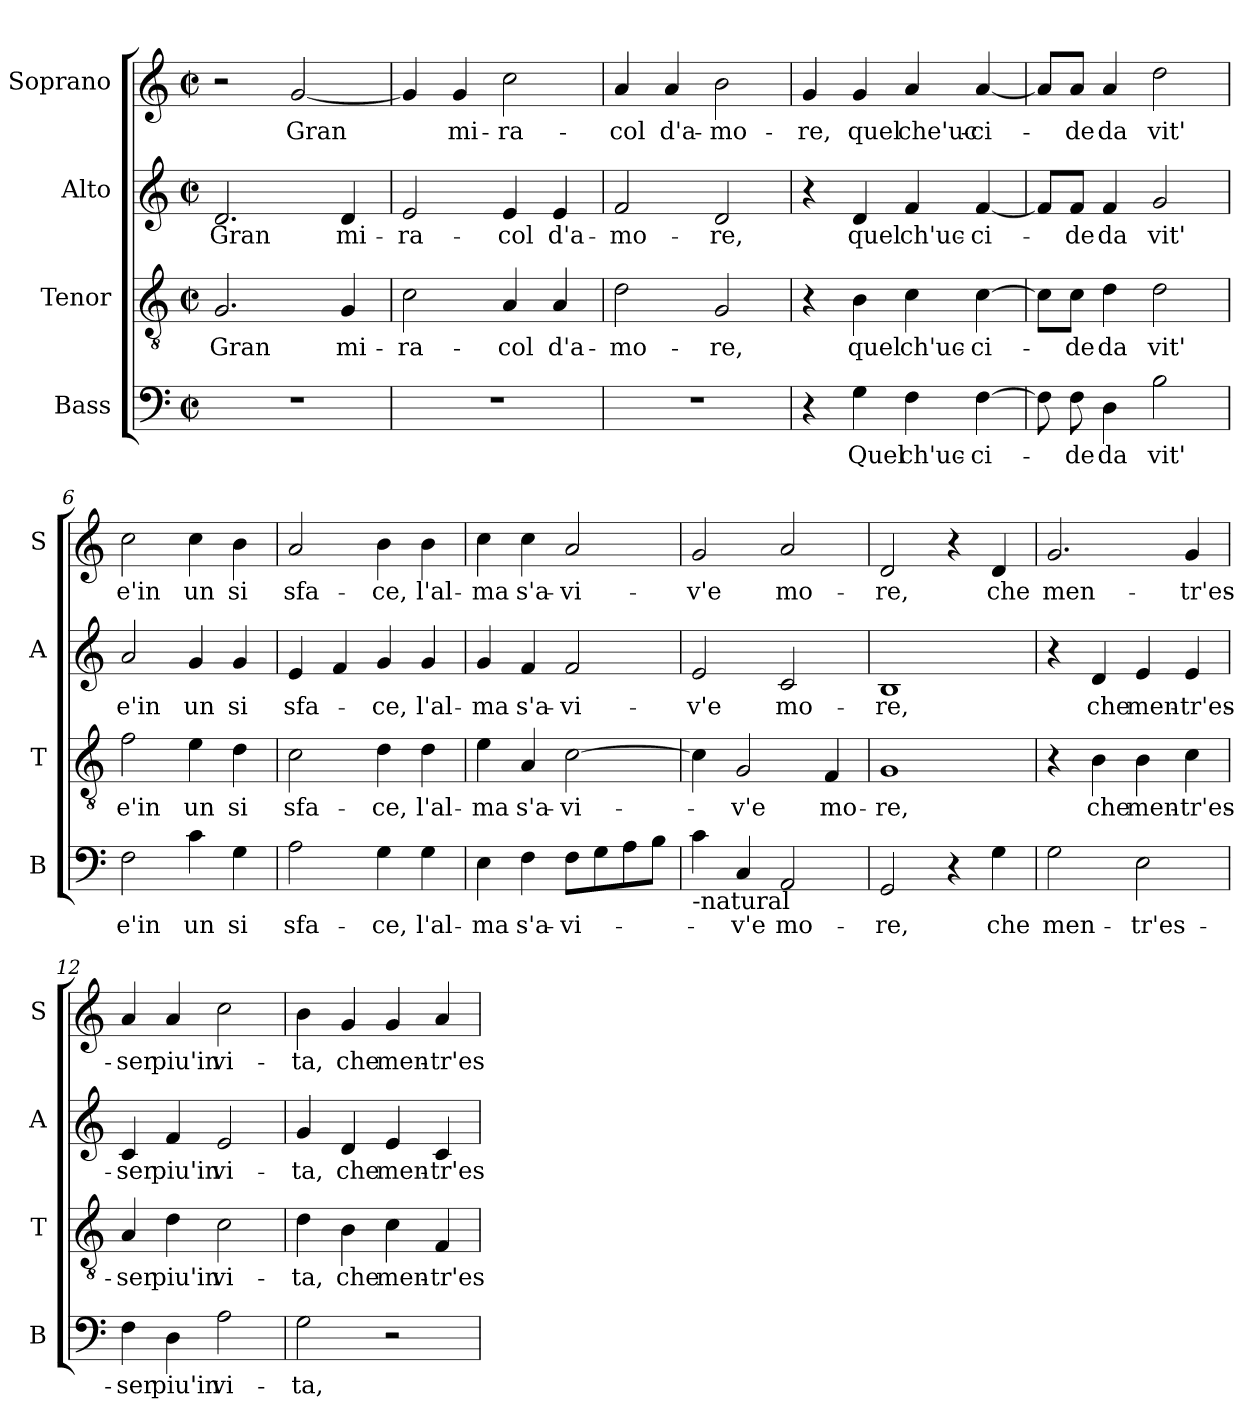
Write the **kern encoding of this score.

**kern	**text	**kern	**text	**kern	**text	**kern	**text
*part4	*part4	*part3	*part3	*part2	*part2	*part1	*part1
*staff4	*staff4	*staff3	*staff3	*staff2	*staff2	*staff1	*staff1
*I"Bass	*	*I"Tenor	*	*I"Alto	*	*I"Soprano	*
*I'B	*	*I'T	*	*I'A	*	*I'S	*
*clefF4	*	*clefGv2	*	*clefG2	*	*clefG2	*
*k[]	*	*k[]	*	*k[]	*	*k[]	*
*C:	*	*C:	*	*C:	*	*C:	*
*M2/2	*	*M2/2	*	*M2/2	*	*M2/2	*
*met(c|)	*	*met(c|)	*	*met(c|)	*	*met(c|)	*
=1	=1	=1	=1	=1	=1	=1	=1
!	!	!	!LO:LY:b	!	!LO:LY:b	!	!
1r	.	2.G/	Gran	2.d/	Gran	2r	.
!	!	!	!	!	!	!	!LO:LY:b
.	.	.	.	.	.	[2g/	Gran
!	!	!	!LO:LY:b	!	!LO:LY:b	!	!
.	.	4G/	mi-	4d/	mi-	.	.
=2	=2	=2	=2	=2	=2	=2	=2
!	!	!	!LO:LY:b	!	!LO:LY:b	!	!
1r	.	2c\	-ra-	2e/	-ra-	4g/]	.
!	!	!	!	!	!	!	!LO:LY:b
.	.	.	.	.	.	4g/	mi-
!	!	!	!LO:LY:b	!	!LO:LY:b	!	!LO:LY:b
.	.	4A/	-col	4e/	-col	2cc\	-ra-
!	!	!	!LO:LY:b	!	!LO:LY:b	!	!
.	.	4A/	d'a-	4e/	d'a-	.	.
=3	=3	=3	=3	=3	=3	=3	=3
!	!	!	!LO:LY:b	!	!LO:LY:b	!	!LO:LY:b
1r	.	2d\	-mo-	2f/	-mo-	4a/	-col
!	!	!	!	!	!	!	!LO:LY:b
.	.	.	.	.	.	4a/	d'a-
!	!	!	!LO:LY:b	!	!LO:LY:b	!	!LO:LY:b
.	.	2G/	-re,	2d/	-re,	2b\	-mo-
=4	=4	=4	=4	=4	=4	=4	=4
!	!	!	!	!	!	!	!LO:LY:b
4r	.	4r	.	4r	.	4g/	-re,
!	!LO:LY:b	!	!LO:LY:b	!	!LO:LY:b	!	!LO:LY:b
4G\	Quel	4B\	quel	4d/	quel	4g/	quel
!	!LO:LY:b	!	!LO:LY:b	!	!LO:LY:b	!	!LO:LY:b
4F\	ch'uc-	4c\	ch'uc-	4f/	ch'uc-	4a/	che'uc-
!	!LO:LY:b	!	!LO:LY:b	!	!LO:LY:b	!	!LO:LY:b
[4F\	-ci-	[4c\	-ci-	[4f/	-ci-	[4a/	-ci-
=5	=5	=5	=5	=5	=5	=5	=5
8F\]	.	8c\L]	.	8f/L]	.	8a/L]	.
!	!LO:LY:b	!	!LO:LY:b	!	!LO:LY:b	!	!LO:LY:b
8F\	-de	8c\J	-de	8f/J	-de	8a/J	-de
!	!LO:LY:b	!	!LO:LY:b	!	!LO:LY:b	!	!LO:LY:b
4D\	da	4d\	da	4f/	da	4a/	da
!	!LO:LY:b	!	!LO:LY:b	!	!LO:LY:b	!	!LO:LY:b
2B\	vit'	2d\	vit'	2g/	vit'	2dd\	vit'
=6	=6	=6	=6	=6	=6	=6	=6
!	!LO:LY:b	!	!LO:LY:b	!	!LO:LY:b	!	!LO:LY:b
2F\	e'in	2f\	e'in	2a/	e'in	2cc\	e'in
!	!LO:LY:b	!	!LO:LY:b	!	!LO:LY:b	!	!LO:LY:b
4c\	un	4e\	un	4g/	un	4cc\	un
!	!LO:LY:b	!	!LO:LY:b	!	!LO:LY:b	!	!LO:LY:b
4G\	si	4d\	si	4g/	si	4b\	si
!!LO:LB:g=z
=7	=7	=7	=7	=7	=7	=7	=7
!	!LO:LY:b	!	!LO:LY:b	!	!LO:LY:b	!	!LO:LY:b
2A\	sfa-	2c\	sfa-	4e/	sfa-	2a/	sfa-
.	.	.	.	4f/	.	.	.
!	!LO:LY:b	!	!LO:LY:b	!	!LO:LY:b	!	!LO:LY:b
4G\	-ce,	4d\	-ce,	4g/	-ce,	4b\	-ce,
!	!LO:LY:b	!	!LO:LY:b	!	!LO:LY:b	!	!LO:LY:b
4G\	l'al-	4d\	l'al-	4g/	l'al-	4b\	l'al-
=8	=8	=8	=8	=8	=8	=8	=8
!	!LO:LY:b	!	!LO:LY:b	!	!LO:LY:b	!	!LO:LY:b
4E\	-ma	4e\	-ma	4g/	-ma	4cc\	-ma
!	!LO:LY:b	!	!LO:LY:b	!	!LO:LY:b	!	!LO:LY:b
4F\	s'a-	4A/	s'a-	4f/	s'a-	4cc\	s'a-
!	!LO:LY:b	!	!LO:LY:b	!	!LO:LY:b	!	!LO:LY:b
8F\L	-vi-	[2c\	-vi-	2f/	-vi-	2a/	-vi-
8G\	.	.	.	.	.	.	.
8A\	.	.	.	.	.	.	.
8B\J	.	.	.	.	.	.	.
=9	=9	=9	=9	=9	=9	=9	=9
!LO:TX:b:t=-natural	!	!	!	!	!	!	!
!	!	!	!	!	!LO:LY:b	!	!LO:LY:b
4c\	.	4c\]	.	2e/	-v'e	2g/	-v'e
!	!LO:LY:b	!	!LO:LY:b	!	!	!	!
4C/	-v'e	2G/	-v'e	.	.	.	.
!	!LO:LY:b	!	!	!	!LO:LY:b	!	!LO:LY:b
2AA/	mo-	.	.	2c/	mo-	2a/	mo-
!	!	!	!LO:LY:b	!	!	!	!
.	.	4F/	mo-	.	.	.	.
=10	=10	=10	=10	=10	=10	=10	=10
!	!LO:LY:b	!	!LO:LY:b	!	!LO:LY:b	!	!LO:LY:b
2GG/	-re,	1G	-re,	1B	-re,	2d/	-re,
4r	.	.	.	.	.	4r	.
!	!LO:LY:b	!	!	!	!	!	!LO:LY:b
4G\	che	.	.	.	.	4d/	che
=11	=11	=11	=11	=11	=11	=11	=11
!	!LO:LY:b	!	!	!	!	!	!LO:LY:b
2G\	men-	4r	.	4r	.	2.g/	men-
!	!	!	!LO:LY:b	!	!LO:LY:b	!	!
.	.	4B\	che	4d/	che	.	.
!	!LO:LY:b	!	!LO:LY:b	!	!LO:LY:b	!	!
2E\	-tr'es-	4B\	men-	4e/	men-	.	.
!	!	!	!LO:LY:b	!	!LO:LY:b	!	!LO:LY:b
.	.	4c\	-tr'es-	4e/	-tr'es-	4g/	-tr'es-
=12	=12	=12	=12	=12	=12	=12	=12
!	!LO:LY:b	!	!LO:LY:b	!	!LO:LY:b	!	!LO:LY:b
4F\	-ser	4A/	-ser	4c/	-ser	4a/	-ser
!	!LO:LY:b	!	!LO:LY:b	!	!LO:LY:b	!	!LO:LY:b
4D\	piu'in	4d\	piu'in	4f/	piu'in	4a/	piu'in
!	!LO:LY:b	!	!LO:LY:b	!	!LO:LY:b	!	!LO:LY:b
2A\	vi-	2c\	vi-	2e/	vi-	2cc\	vi-
!!LO:LB:g=z
=13	=13	=13	=13	=13	=13	=13	=13
!	!LO:LY:b	!	!LO:LY:b	!	!LO:LY:b	!	!LO:LY:b
2G\	-ta,	4d\	-ta,	4g/	-ta,	4b\	-ta,
!	!	!	!LO:LY:b	!	!LO:LY:b	!	!LO:LY:b
.	.	4B\	che	4d/	che	4g/	che
!	!	!	!LO:LY:b	!	!LO:LY:b	!	!LO:LY:b
2r	.	4c\	men-	4e/	men-	4g/	men-
!	!	!	!LO:LY:b	!	!LO:LY:b	!	!LO:LY:b
.	.	4F/	-tr'es-	4c/	-tr'es-	4a/	-tr'es-
=	=	=	=	=	=	=	=
*-	*-	*-	*-	*-	*-	*-	*-
